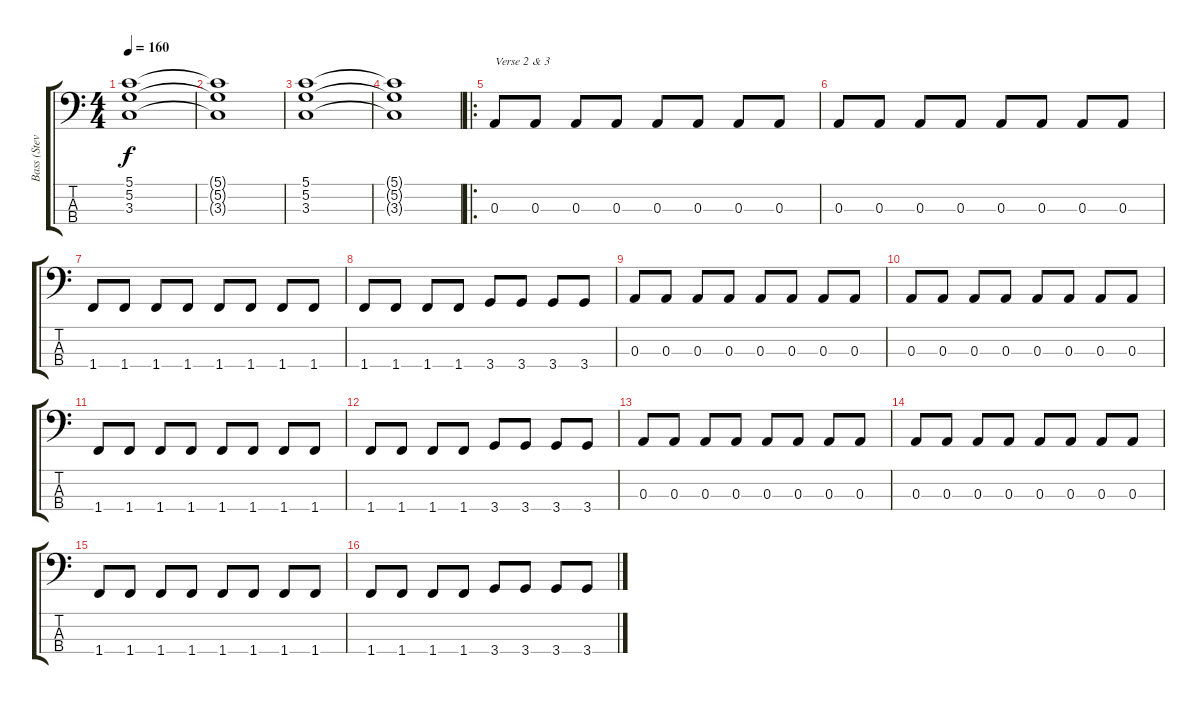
\track ("Bass (Steve)" "Bass (Stev") {instrument electricbasspick}
\staff {score tabs}
\tuning (G2 D2 A1 E1) {hide}
\ts (4 4)
\tempo 160
\clef f4
\ks c
(5.1 5.2 3.3).1{dy f} |
(5.1{t} 5.2{t} 3.3{t}).1 |
(5.1 5.2 3.3).1 |
(5.1{t} 5.2{t} 3.3{t}).1 |
\ro
0.3.8{txt "Verse 2 & 3"} 0.3.8 0.3.8 0.3.8 0.3.8 0.3.8 0.3.8 0.3.8 |
0.3.8 0.3.8 0.3.8 0.3.8 0.3.8 0.3.8 0.3.8 0.3.8 |
1.4.8 1.4.8 1.4.8 1.4.8 1.4.8 1.4.8 1.4.8 1.4.8 |
1.4.8 1.4.8 1.4.8 1.4.8 3.4.8 3.4.8 3.4.8 3.4.8 |
0.3.8 0.3.8 0.3.8 0.3.8 0.3.8 0.3.8 0.3.8 0.3.8 |
0.3.8 0.3.8 0.3.8 0.3.8 0.3.8 0.3.8 0.3.8 0.3.8 |
1.4.8 1.4.8 1.4.8 1.4.8 1.4.8 1.4.8 1.4.8 1.4.8 |
1.4.8 1.4.8 1.4.8 1.4.8 3.4.8 3.4.8 3.4.8 3.4.8 |
0.3.8 0.3.8 0.3.8 0.3.8 0.3.8 0.3.8 0.3.8 0.3.8 |
0.3.8 0.3.8 0.3.8 0.3.8 0.3.8 0.3.8 0.3.8 0.3.8 |
1.4.8 1.4.8 1.4.8 1.4.8 1.4.8 1.4.8 1.4.8 1.4.8 |
1.4.8 1.4.8 1.4.8 1.4.8 3.4.8 3.4.8 3.4.8 3.4.8
